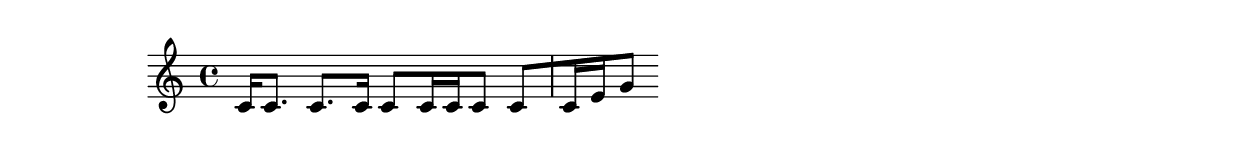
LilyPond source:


\version "2.4.0"
\header {
    texidoc = "Beaming can be also given explicitly."
}

    \layout { raggedright= ##t }

\score { 
\relative c'
	 {
	 c16[ c8.]
	 c8.[ c16]
	 c8[ c16 c16 c8]
	 c8[ c16 e16 g8]

    }}
